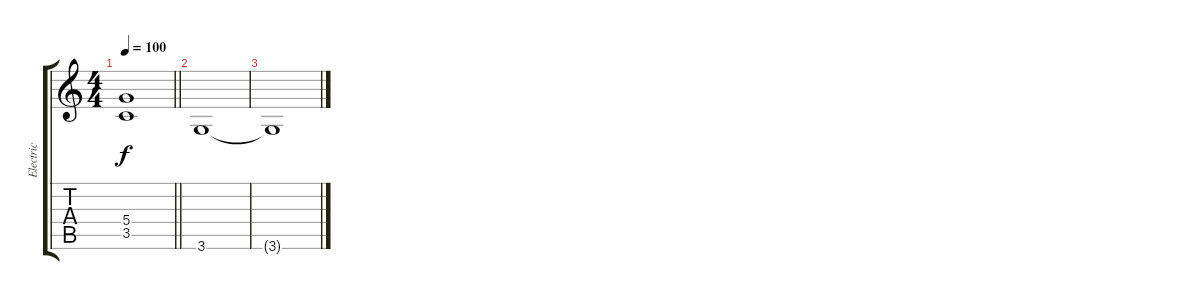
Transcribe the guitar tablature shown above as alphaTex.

\track ("Electric" "Electric") {instrument overdrivenguitar}
\staff {score tabs}
\tuning (E4 B3 G3 D3 A2 E2) {hide}
\ts (4 4)
\tempo 100
\clef g2
\barLineRight lightlight
\ks c
(5.4 3.5).1{dy f} |
3.6.1 |
3.6{t}.1
